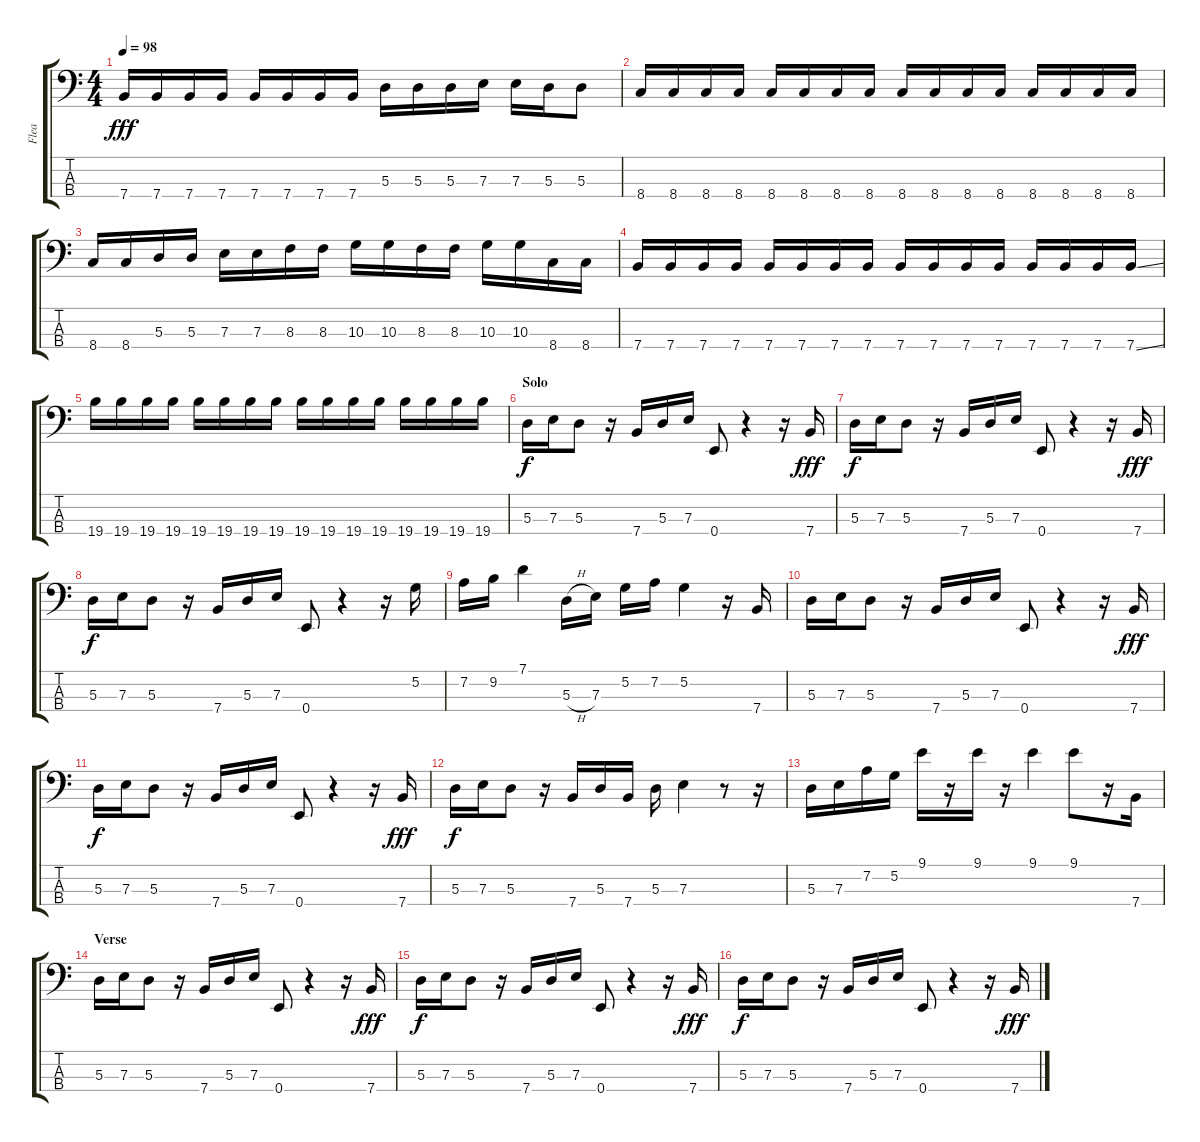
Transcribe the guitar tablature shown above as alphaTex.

\track ("Flea" "Flea") {instrument electricbassfinger}
\staff {score tabs}
\tuning (G2 D2 A1 E1) {hide}
\ts (4 4)
\tempo 98
\clef f4
\ks c
7.4.16{dy fff} 7.4.16 7.4.16 7.4.16 7.4.16 7.4.16 7.4.16 7.4.16 5.3.16 5.3.16 5.3.16 7.3.16 7.3.16 5.3.16 5.3.8 |
8.4.16 8.4.16 8.4.16 8.4.16 8.4.16 8.4.16 8.4.16 8.4.16 8.4.16 8.4.16 8.4.16 8.4.16 8.4.16 8.4.16 8.4.16 8.4.16 |
8.4.16 8.4.16 5.3.16 5.3.16 7.3.16 7.3.16 8.3.16 8.3.16 10.3.16 10.3.16 8.3.16 8.3.16 10.3.16 10.3.16 8.4.16 8.4.16 |
7.4.16 7.4.16 7.4.16 7.4.16 7.4.16 7.4.16 7.4.16 7.4.16 7.4.16 7.4.16 7.4.16 7.4.16 7.4.16 7.4.16 7.4.16 7.4{ss}.16 |
19.4.16 19.4.16 19.4.16 19.4.16 19.4.16 19.4.16 19.4.16 19.4.16 19.4.16 19.4.16 19.4.16 19.4.16 19.4.16 19.4.16 19.4.16 19.4.16 |
\section ("" "Solo")
5.3.16{dy f} 7.3.16 5.3.8 r.16 7.4.16 5.3.16 7.3.16 0.4.8 r.4 r.16 7.4.16{dy fff} |
5.3.16{dy f} 7.3.16 5.3.8 r.16 7.4.16 5.3.16 7.3.16 0.4.8 r.4 r.16 7.4.16{dy fff} |
5.3.16{dy f} 7.3.16 5.3.8 r.16 7.4.16 5.3.16 7.3.16 0.4.8 r.4 r.16 5.2.16 |
7.2.16 9.2.16 7.1.4 5.3{h}.16 7.3.16 5.2.16 7.2.16 5.2.4 r.16 7.4.16 |
5.3.16 7.3.16 5.3.8 r.16 7.4.16 5.3.16 7.3.16 0.4.8 r.4 r.16 7.4.16{dy fff} |
5.3.16{dy f} 7.3.16 5.3.8 r.16 7.4.16 5.3.16 7.3.16 0.4.8 r.4 r.16 7.4.16{dy fff} |
5.3.16{dy f} 7.3.16 5.3.8 r.16 7.4.16 5.3.16 7.4.16 5.3.16 7.3.4 r.8 r.16 |
5.3.16 7.3.16 7.2.16 5.2.16 9.1.16 r.16 9.1.16 r.16 9.1.4 9.1.8 r.16 7.4.16 |
\section ("" "Verse")
5.3.16 7.3.16 5.3.8 r.16 7.4.16 5.3.16 7.3.16 0.4.8 r.4 r.16 7.4.16{dy fff} |
5.3.16{dy f} 7.3.16 5.3.8 r.16 7.4.16 5.3.16 7.3.16 0.4.8 r.4 r.16 7.4.16{dy fff} |
5.3.16{dy f} 7.3.16 5.3.8 r.16 7.4.16 5.3.16 7.3.16 0.4.8 r.4 r.16 7.4.16{dy fff}
